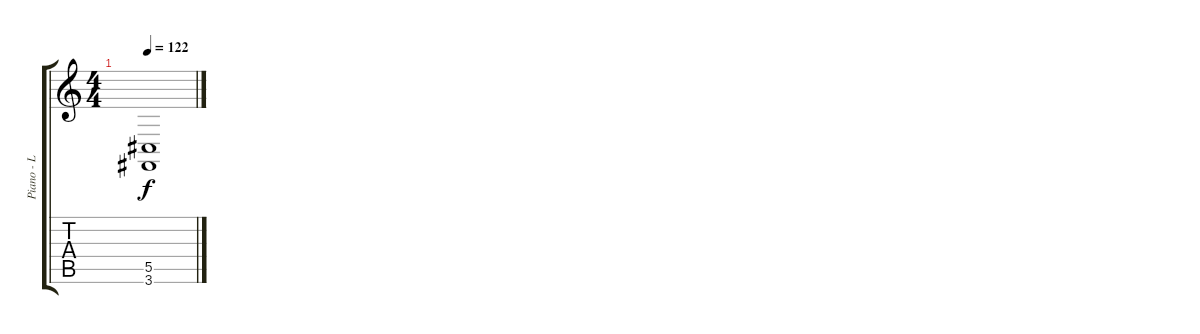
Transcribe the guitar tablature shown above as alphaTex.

\track ("Piano - L Hand" "Piano - L ") {instrument stringensemble1}
\staff {score tabs}
\tuning (Eb4 Bb3 Gb3 Db3 Ab2 Eb2) {hide}
\ts (4 4)
\tempo 122
\clef g2
\ks c
(5.5{t} 3.6{t}).1{dy f}
